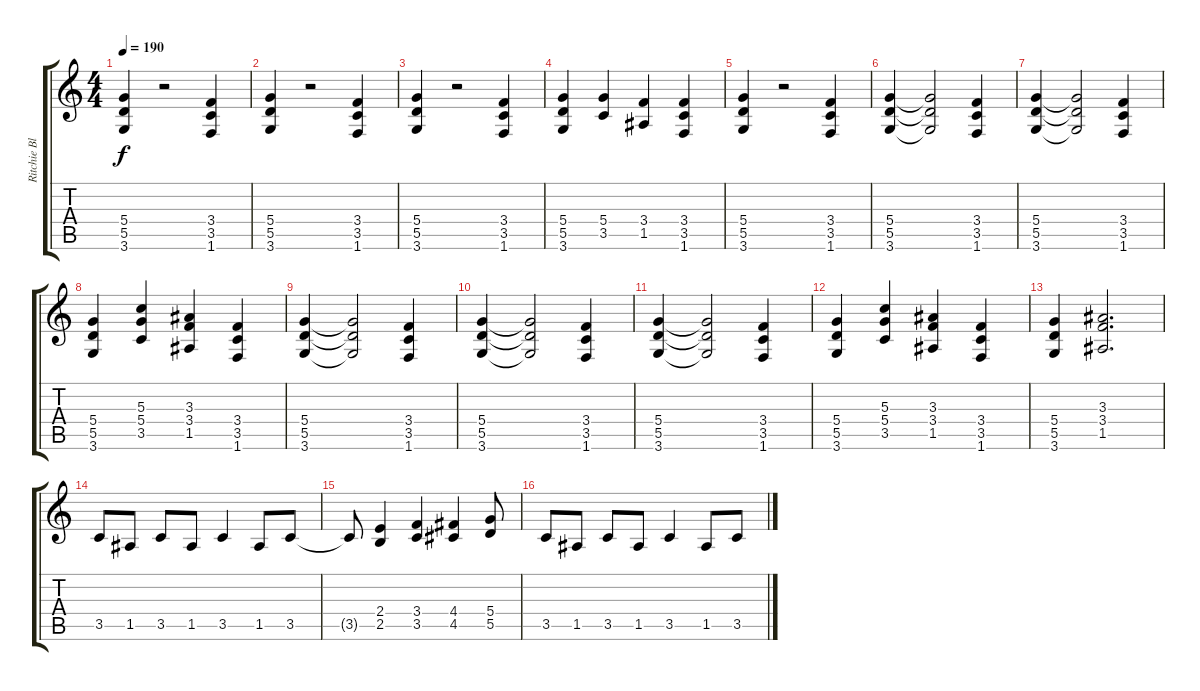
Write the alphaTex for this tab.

\track ("Ritchie Blackmore" "Ritchie Bl") {instrument overdrivenguitar}
\staff {score tabs}
\tuning (E4 B3 G3 D3 A2 E2) {hide}
\ts (4 4)
\tempo 190
\clef g2
\ks c
(5.4 5.5 3.6).4{dy f} r.2 (3.4 3.5 1.6).4 |
(5.4 5.5 3.6).4 r.2 (3.4 3.5 1.6).4 |
(5.4 5.5 3.6).4 r.2 (3.4 3.5 1.6).4 |
(5.4 5.5 3.6).4 (5.4 3.5).4 (3.4 1.5).4 (3.4 3.5 1.6).4 |
(5.4 5.5 3.6).4 r.2 (3.4 3.5 1.6).4 |
(5.4 5.5 3.6).4 (5.4{t} 5.5{t} 3.6{t}).2 (3.4 3.5 1.6).4 |
(5.4 5.5 3.6).4 (5.4{t} 5.5{t} 3.6{t}).2 (3.4 3.5 1.6).4 |
(5.4 5.5 3.6).4 (5.3 5.4 3.5).4 (3.3 3.4 1.5).4 (3.4 3.5 1.6).4 |
(5.4 5.5 3.6).4 (5.4{t} 5.5{t} 3.6{t}).2 (3.4 3.5 1.6).4 |
(5.4 5.5 3.6).4 (5.4{t} 5.5{t} 3.6{t}).2 (3.4 3.5 1.6).4 |
(5.4 5.5 3.6).4 (5.4{t} 5.5{t} 3.6{t}).2 (3.4 3.5 1.6).4 |
(5.4 5.5 3.6).4 (5.3 5.4 3.5).4 (3.3 3.4 1.5).4 (3.4 3.5 1.6).4 |
(5.4 5.5 3.6).4 (3.3 3.4 1.5).2{d} |
3.5.8 1.5.8 3.5.8 1.5.8 3.5.4 1.5.8 3.5.8 |
3.5{t}.8 (2.4 2.5).4 (3.4 3.5).4 (4.4 4.5).4 (5.4 5.5).8 |
3.5.8 1.5.8 3.5.8 1.5.8 3.5.4 1.5.8 3.5.8
